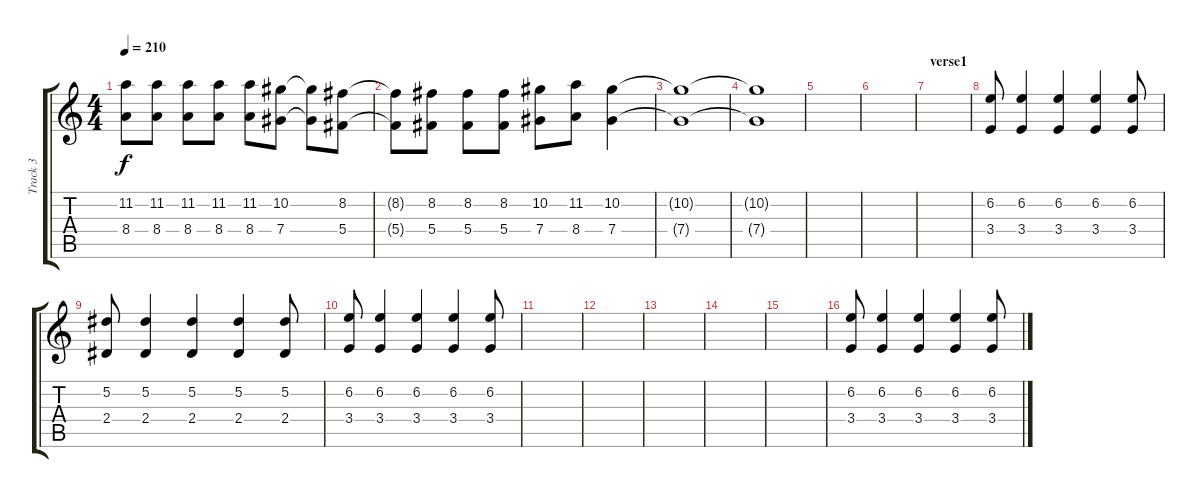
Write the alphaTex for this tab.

\track ("Track 3" "Track 3") {instrument electricguitarmuted}
\staff {score tabs}
\tuning (Eb4 Bb3 Gb3 Db3 Ab2 Db2) {hide}
\ts (4 4)
\tempo 210
\clef g2
\ks c
(11.2{t} 8.4{t}).8{dy f} (11.2 8.4).8 (11.2 8.4).8 (11.2 8.4).8 (11.2 8.4).8 (10.2 7.4).8 (10.2{t} 7.4{t}).8 (8.2 5.4).8 |
(8.2{t} 5.4{t}).8 (8.2 5.4).8 (8.2 5.4).8 (8.2 5.4).8 (10.2 7.4).8 (11.2 8.4).8 (10.2 7.4).4 |
(10.2{t} 7.4{t}).1 |
(10.2{t} 7.4{t}).1 |
|
|
\section ("" "verse1")
|
(6.2 3.4).8 (6.2 3.4).4 (6.2 3.4).4 (6.2 3.4).4 (6.2 3.4).8 |
(5.2 2.4).8 (5.2 2.4).4 (5.2 2.4).4 (5.2 2.4).4 (5.2 2.4).8 |
(6.2 3.4).8 (6.2 3.4).4 (6.2 3.4).4 (6.2 3.4).4 (6.2 3.4).8 |
|
|
|
|
|
(6.2 3.4).8 (6.2 3.4).4 (6.2 3.4).4 (6.2 3.4).4 (6.2 3.4).8
